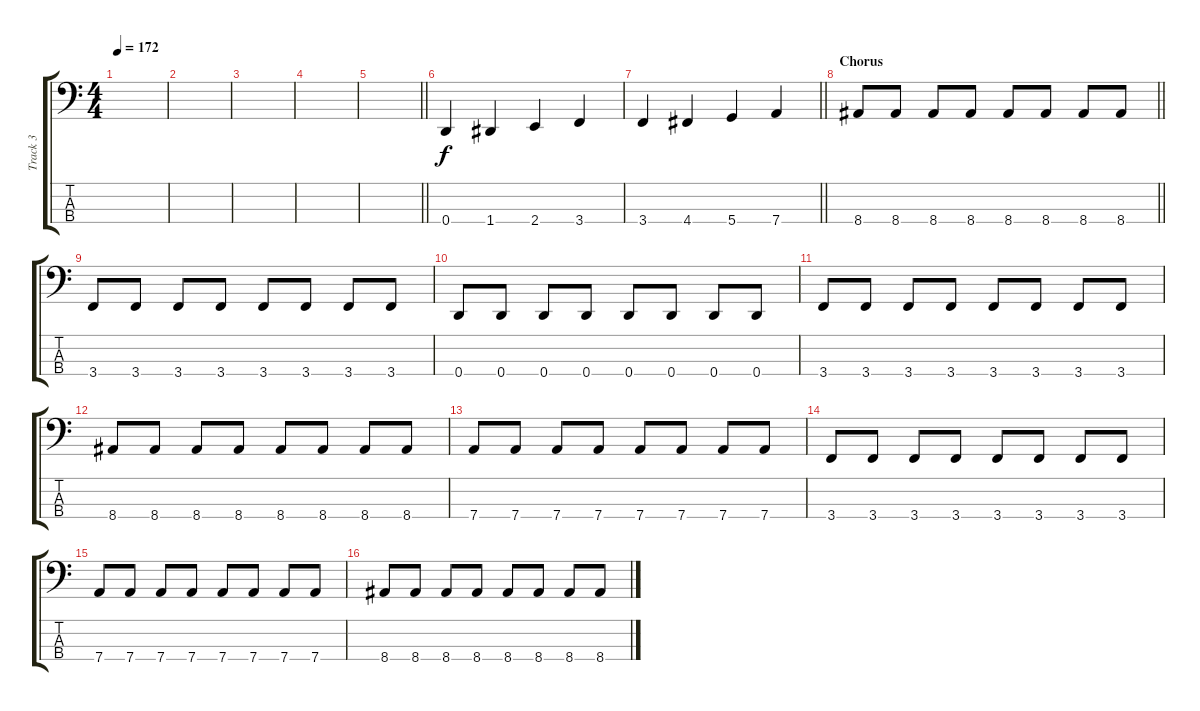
\track ("Track 3" "Track 3") {instrument electricbassfinger}
\staff {score tabs}
\tuning (G2 D2 A1 D1) {hide}
\ts (4 4)
\tempo 172
\clef f4
\ks c
|
|
|
|
\barLineRight lightlight
|
0.4.4 1.4.4 2.4.4 3.4.4 |
\barLineRight lightlight
3.4.4 4.4.4 5.4.4 7.4.4 |
\section ("" "Chorus")
\barLineRight lightlight
8.4.8 8.4.8 8.4.8 8.4.8 8.4.8 8.4.8 8.4.8 8.4.8 |
3.4.8 3.4.8 3.4.8 3.4.8 3.4.8 3.4.8 3.4.8 3.4.8 |
0.4.8 0.4.8 0.4.8 0.4.8 0.4.8 0.4.8 0.4.8 0.4.8 |
3.4.8 3.4.8 3.4.8 3.4.8 3.4.8 3.4.8 3.4.8 3.4.8 |
8.4.8 8.4.8 8.4.8 8.4.8 8.4.8 8.4.8 8.4.8 8.4.8 |
7.4.8 7.4.8 7.4.8 7.4.8 7.4.8 7.4.8 7.4.8 7.4.8 |
3.4.8 3.4.8 3.4.8 3.4.8 3.4.8 3.4.8 3.4.8 3.4.8 |
7.4.8 7.4.8 7.4.8 7.4.8 7.4.8 7.4.8 7.4.8 7.4.8 |
8.4.8 8.4.8 8.4.8 8.4.8 8.4.8 8.4.8 8.4.8 8.4.8
